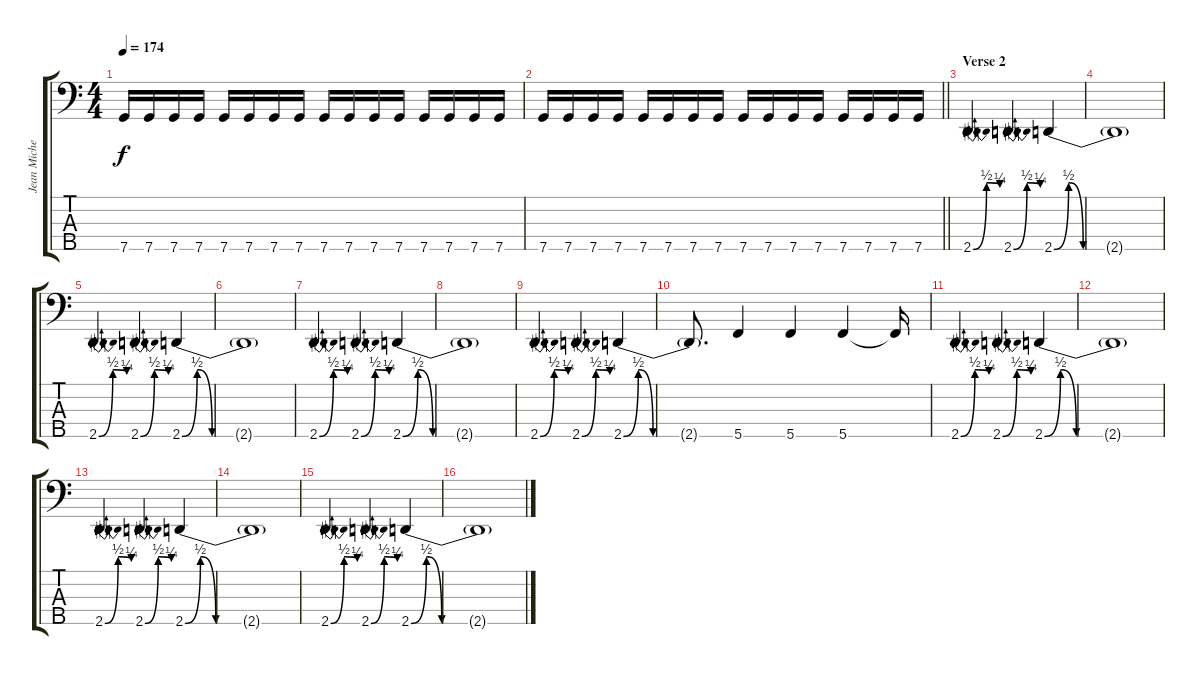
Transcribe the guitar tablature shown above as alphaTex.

\track ("Jean Michel Labadie - BASS" "Jean Miche") {instrument electricbasspick}
\staff {score tabs}
\tuning (F2 C2 G1 D1 C1) {hide}
\ts (4 4)
\tempo 174
\clef f4
\ks c
7.5.16{dy f} 7.5.16 7.5.16 7.5.16 7.5.16 7.5.16 7.5.16 7.5.16 7.5.16 7.5.16 7.5.16 7.5.16 7.5.16 7.5.16 7.5.16 7.5.16 |
\barLineRight lightlight
7.5.16 7.5.16 7.5.16 7.5.16 7.5.16 7.5.16 7.5.16 7.5.16 7.5.16 7.5.16 7.5.16 7.5.16 7.5.16 7.5.16 7.5.16 7.5.16 |
\section ("" "Verse 2")
2.5{be (bendrelease 0 0 30 2 30 2 60 1)}.4{d} 2.5{be (bendrelease 0 0 30 2 30 2 60 1)}.4{d} 2.5{be (custom 0 0 8 2 16 0 60 0)}.4 |
2.5{t}.1 |
2.5{be (bendrelease 0 0 30 2 30 2 60 1)}.4{d} 2.5{be (bendrelease 0 0 30 2 30 2 60 1)}.4{d} 2.5{be (custom 0 0 8 2 16 0 60 0)}.4 |
2.5{t}.1 |
2.5{be (bendrelease 0 0 30 2 30 2 60 1)}.4{d} 2.5{be (bendrelease 0 0 30 2 30 2 60 1)}.4{d} 2.5{be (custom 0 0 8 2 16 0 60 0)}.4 |
2.5{t}.1 |
2.5{be (bendrelease 0 0 30 2 30 2 60 1)}.4{d} 2.5{be (bendrelease 0 0 30 2 30 2 60 1)}.4{d} 2.5{be (custom 0 0 8 2 16 0 60 0)}.4 |
2.5{t}.8{d} 5.5.4 5.5.4 5.5.4 5.5{t}.16 |
2.5{be (bendrelease 0 0 30 2 30 2 60 1)}.4{d} 2.5{be (bendrelease 0 0 30 2 30 2 60 1)}.4{d} 2.5{be (custom 0 0 8 2 16 0 60 0)}.4 |
2.5{t}.1 |
2.5{be (bendrelease 0 0 30 2 30 2 60 1)}.4{d} 2.5{be (bendrelease 0 0 30 2 30 2 60 1)}.4{d} 2.5{be (custom 0 0 8 2 16 0 60 0)}.4 |
2.5{t}.1 |
2.5{be (bendrelease 0 0 30 2 30 2 60 1)}.4{d} 2.5{be (bendrelease 0 0 30 2 30 2 60 1)}.4{d} 2.5{be (custom 0 0 8 2 16 0 60 0)}.4 |
2.5{t}.1
